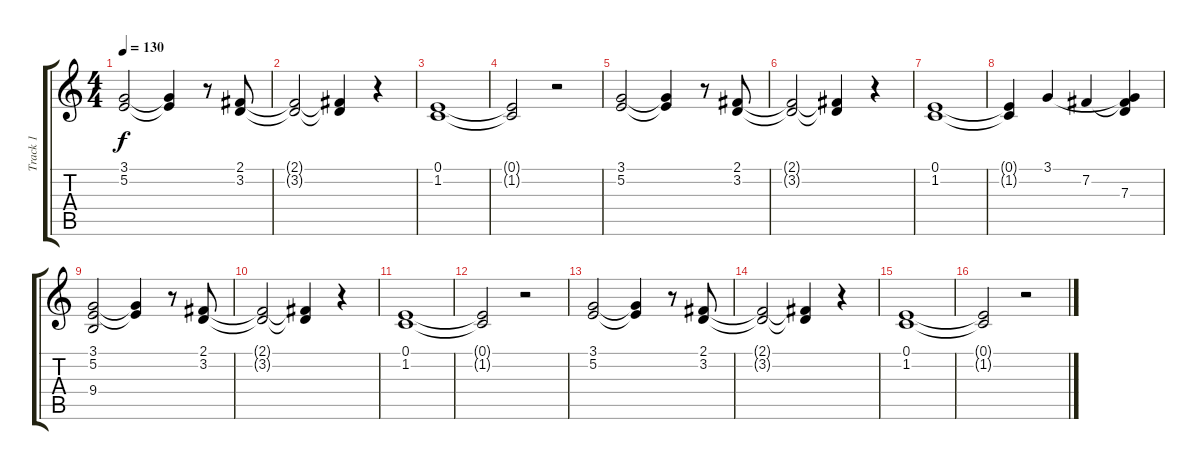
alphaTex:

\track ("Track 1" "Track 1") {instrument lead1square}
\staff {score tabs}
\tuning (E4 B3 G3 D3 A2 E2) {hide}
\ts (4 4)
\tempo 130
\clef g2
\ks c
(3.1 5.2).2{dy f} (3.1{t} 5.2{t}).4 r.8 (2.1 3.2).8 |
(2.1{t} 3.2{t}).2 (2.1{t} 3.2{t}).4 r.4 |
(0.1 1.2).1 |
(0.1{t} 1.2{t}).2 r.2 |
(3.1 5.2).2 (3.1{t} 5.2{t}).4 r.8 (2.1 3.2).8 |
(2.1{t} 3.2{t}).2 (2.1{t} 3.2{t}).4 r.4 |
(0.1 1.2).1 |
(0.1{t} 1.2{t}).4 3.1.4 7.2.4 (3.1{t} 7.2{t} 7.3).4 |
(3.1 5.2 9.4).2 (3.1{t} 5.2{t}).4 r.8 (2.1 3.2).8 |
(2.1{t} 3.2{t}).2 (2.1{t} 3.2{t}).4 r.4 |
(0.1 1.2).1 |
(0.1{t} 1.2{t}).2 r.2 |
(3.1 5.2).2 (3.1{t} 5.2{t}).4 r.8 (2.1 3.2).8 |
(2.1{t} 3.2{t}).2 (2.1{t} 3.2{t}).4 r.4 |
(0.1 1.2).1 |
(0.1{t} 1.2{t}).2 r.2
